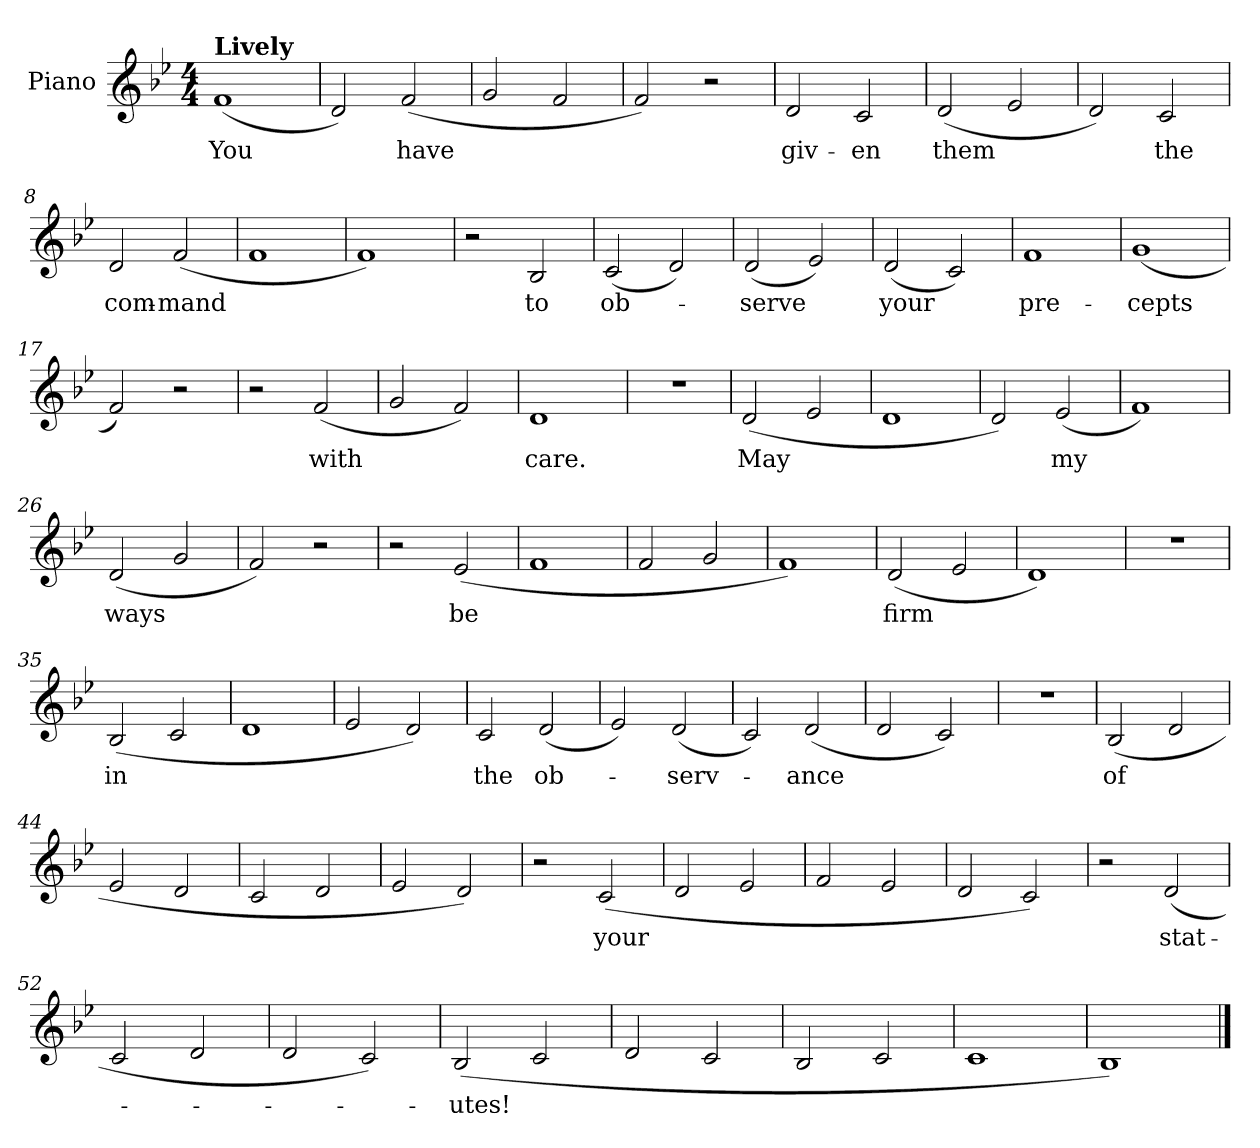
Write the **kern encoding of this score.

**kern	**text
*part1	*part1
*staff1	*staff1
*I"Piano	*
*I'Pno.	*
*clefG2	*
*k[b-e-]	*
*M4/4	*
*MM160	*
=1	=1
!LO:TX:a:B:t=Lively	!
!	!LO:LY:b
(<1f	You
=2	=2
2d/)	.
!	!LO:LY:b
(>2f/	have
=3	=3
2g/	.
2f/	.
=4	=4
2f/)	.
2r	.
=5	=5
!	!LO:LY:b
2d/	giv-
!	!LO:LY:b
2c/	-en
=6	=6
!	!LO:LY:b
(>2d/	them
2e-/	.
=7	=7
2d/)	.
!	!LO:LY:b
2c/	the
=8	=8
!	!LO:LY:b
2d/	com-
!	!LO:LY:b
(>2f/	-mand
=9	=9
1f	.
=10	=10
1f)	.
=11	=11
2r	.
!	!LO:LY:b
2B-/	to
=12	=12
!	!LO:LY:b
(>2c/	ob-
2d/)	.
=13	=13
!	!LO:LY:b
(>2d/	-serve
2e-/)	.
!!LO:LB:g=z
=14	=14
!	!LO:LY:b
(<2d/	your
2c/)	.
=15	=15
!	!LO:LY:b
1f	pre-
=16	=16
!	!LO:LY:b
(<1g	-cepts
=17	=17
2f/)	.
2r	.
=18	=18
2r	.
!	!LO:LY:b
(>2f/	with
=19	=19
2g/	.
2f/)	.
=20	=20
!	!LO:LY:b
1d	care.
=21	=21
1r	.
=22	=22
!	!LO:LY:b
(>2d/	May
2e-/	.
=23	=23
1d	.
=24	=24
2d/)	.
!	!LO:LY:b
(>2e-/	my
=25	=25
1f)	.
=26	=26
!	!LO:LY:b
(>2d/	ways
2g/	.
=27	=27
2f/)	.
2r	.
=28	=28
2r	.
!	!LO:LY:b
(>2e-/	be
!!LO:LB:g=z
=29	=29
1f	.
!!LO:LB:g=z
=30	=30
2f/	.
2g/	.
=31	=31
1f)	.
=32	=32
!	!LO:LY:b
(>2d/	firm
2e-/	.
=33	=33
1d)	.
=34	=34
1r	.
=35	=35
!	!LO:LY:b
(>2B-/	in
2c/	.
=36	=36
1d	.
=37	=37
2e-/	.
2d/)	.
=38	=38
!	!LO:LY:b
2c/	the
!	!LO:LY:b
(>2d/	ob-
=39	=39
2e-/)	.
!	!LO:LY:b
(<2d/	-serv-
=40	=40
2c/)	.
!	!LO:LY:b
(<2d/	-ance
=41	=41
2d/	.
2c/)	.
=42	=42
1r	.
=43	=43
!	!LO:LY:b
(>2B-/	of
2d/	.
!!LO:LB:g=z
=44	=44
2e-/	.
2d/	.
!!LO:LB:g=z
=45	=45
2c/	.
2d/	.
=46	=46
2e-/	.
2d/)	.
=47	=47
2r	.
!	!LO:LY:b
(>2c/	your
=48	=48
2d/	.
2e-/	.
=49	=49
2f/	.
2e-/	.
=50	=50
2d/	.
2c/)	.
=51	=51
2r	.
!	!LO:LY:b
(<2d/	stat-
=52	=52
2c/	.
2d/	.
=53	=53
2d/	.
2c/)	.
=54	=54
!	!LO:LY:b
(>2B-/	-utes!
2c/	.
=55	=55
2d/	.
2c/	.
=56	=56
2B-/	.
2c/	.
=57	=57
1c	.
=58	=58
1B-)	.
==	==
*-	*-
